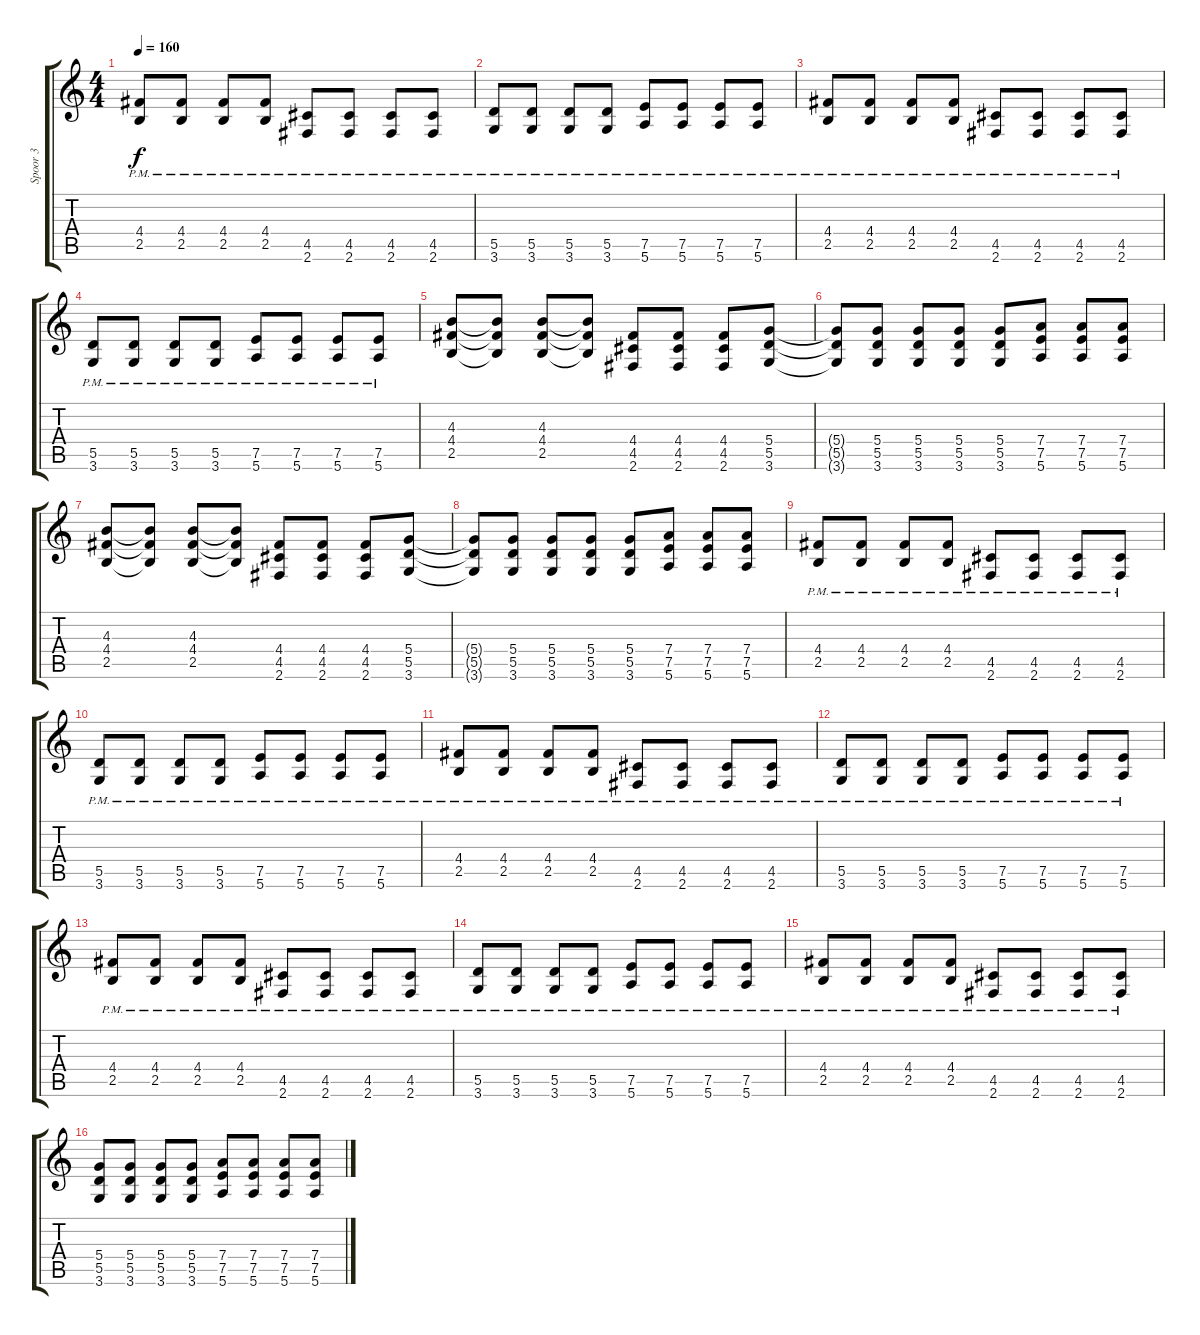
\track ("Spoor 3" "Spoor 3") {instrument distortionguitar}
\staff {score tabs}
\tuning (E4 B3 G3 D3 A2 E2) {hide}
\ts (4 4)
\tempo 160
\clef g2
\ks c
(4.4{pm} 2.5{pm}).8{dy f} (4.4{pm} 2.5{pm}).8 (4.4{pm} 2.5{pm}).8 (4.4{pm} 2.5{pm}).8 (4.5{pm} 2.6{pm}).8 (4.5{pm} 2.6{pm}).8 (4.5{pm} 2.6{pm}).8 (4.5{pm} 2.6{pm}).8 |
(5.5{pm} 3.6{pm}).8 (5.5{pm} 3.6{pm}).8 (5.5{pm} 3.6{pm}).8 (5.5{pm} 3.6{pm}).8 (7.5{pm} 5.6{pm}).8 (7.5{pm} 5.6{pm}).8 (7.5{pm} 5.6{pm}).8 (7.5{pm} 5.6{pm}).8 |
(4.4{pm} 2.5{pm}).8 (4.4{pm} 2.5{pm}).8 (4.4{pm} 2.5{pm}).8 (4.4{pm} 2.5{pm}).8 (4.5{pm} 2.6{pm}).8 (4.5{pm} 2.6{pm}).8 (4.5{pm} 2.6{pm}).8 (4.5{pm} 2.6{pm}).8 |
(5.5{pm} 3.6{pm}).8 (5.5{pm} 3.6{pm}).8 (5.5{pm} 3.6{pm}).8 (5.5{pm} 3.6{pm}).8 (7.5{pm} 5.6{pm}).8 (7.5{pm} 5.6{pm}).8 (7.5{pm} 5.6{pm}).8 (7.5{pm} 5.6{pm}).8 |
(4.3 4.4 2.5).8 (4.3{t} 4.4{t} 2.5{t}).8 (4.3 4.4 2.5).8 (4.3{t} 4.4{t} 2.5{t}).8 (4.4 4.5 2.6).8 (4.4 4.5 2.6).8 (4.4 4.5 2.6).8 (5.4 5.5 3.6).8 |
(5.4{t} 5.5{t} 3.6{t}).8 (5.4 5.5 3.6).8 (5.4 5.5 3.6).8 (5.4 5.5 3.6).8 (5.4 5.5 3.6).8 (7.4 7.5 5.6).8 (7.4 7.5 5.6).8 (7.4 7.5 5.6).8 |
(4.3 4.4 2.5).8 (4.3{t} 4.4{t} 2.5{t}).8 (4.3 4.4 2.5).8 (4.3{t} 4.4{t} 2.5{t}).8 (4.4 4.5 2.6).8 (4.4 4.5 2.6).8 (4.4 4.5 2.6).8 (5.4 5.5 3.6).8 |
(5.4{t} 5.5{t} 3.6{t}).8 (5.4 5.5 3.6).8 (5.4 5.5 3.6).8 (5.4 5.5 3.6).8 (5.4 5.5 3.6).8 (7.4 7.5 5.6).8 (7.4 7.5 5.6).8 (7.4 7.5 5.6).8 |
(4.4{pm} 2.5{pm}).8 (4.4{pm} 2.5{pm}).8 (4.4{pm} 2.5{pm}).8 (4.4{pm} 2.5{pm}).8 (4.5{pm} 2.6{pm}).8 (4.5{pm} 2.6{pm}).8 (4.5{pm} 2.6{pm}).8 (4.5{pm} 2.6{pm}).8 |
(5.5{pm} 3.6{pm}).8 (5.5{pm} 3.6{pm}).8 (5.5{pm} 3.6{pm}).8 (5.5{pm} 3.6{pm}).8 (7.5{pm} 5.6{pm}).8 (7.5{pm} 5.6{pm}).8 (7.5{pm} 5.6{pm}).8 (7.5{pm} 5.6{pm}).8 |
(4.4{pm} 2.5{pm}).8 (4.4{pm} 2.5{pm}).8 (4.4{pm} 2.5{pm}).8 (4.4{pm} 2.5{pm}).8 (4.5{pm} 2.6{pm}).8 (4.5{pm} 2.6{pm}).8 (4.5{pm} 2.6{pm}).8 (4.5{pm} 2.6{pm}).8 |
(5.5{pm} 3.6{pm}).8 (5.5{pm} 3.6{pm}).8 (5.5{pm} 3.6{pm}).8 (5.5{pm} 3.6{pm}).8 (7.5{pm} 5.6{pm}).8 (7.5{pm} 5.6{pm}).8 (7.5{pm} 5.6{pm}).8 (7.5{pm} 5.6{pm}).8 |
(4.4{pm} 2.5{pm}).8 (4.4{pm} 2.5{pm}).8 (4.4{pm} 2.5{pm}).8 (4.4{pm} 2.5{pm}).8 (4.5{pm} 2.6{pm}).8 (4.5{pm} 2.6{pm}).8 (4.5{pm} 2.6{pm}).8 (4.5{pm} 2.6{pm}).8 |
(5.5{pm} 3.6{pm}).8 (5.5{pm} 3.6{pm}).8 (5.5{pm} 3.6{pm}).8 (5.5{pm} 3.6{pm}).8 (7.5{pm} 5.6{pm}).8 (7.5{pm} 5.6{pm}).8 (7.5{pm} 5.6{pm}).8 (7.5{pm} 5.6{pm}).8 |
(4.4{pm} 2.5{pm}).8 (4.4{pm} 2.5{pm}).8 (4.4{pm} 2.5{pm}).8 (4.4{pm} 2.5{pm}).8 (4.5{pm} 2.6{pm}).8 (4.5{pm} 2.6{pm}).8 (4.5{pm} 2.6{pm}).8 (4.5{pm} 2.6{pm}).8 |
(5.4 5.5 3.6).8 (5.4 5.5 3.6).8 (5.4 5.5 3.6).8 (5.4 5.5 3.6).8 (7.4 7.5 5.6).8 (7.4 7.5 5.6).8 (7.4 7.5 5.6).8 (7.4 7.5 5.6).8
